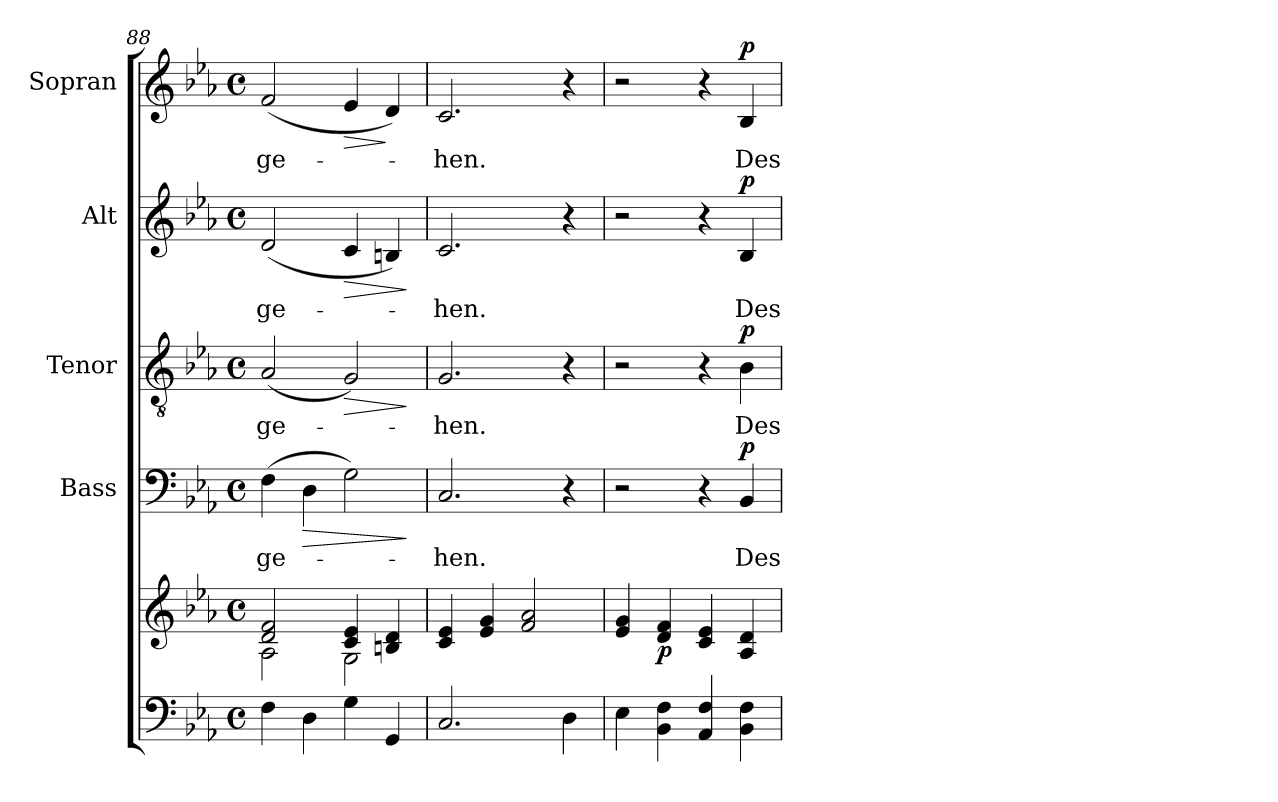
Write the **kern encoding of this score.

**kern	**kern	**dynam	**kern	**text	**dynam	**kern	**text	**dynam	**kern	**text	**dynam	**kern	**text	**dynam
*part5	*part5	*part5	*part4	*part4	*part4	*part3	*part3	*part3	*part2	*part2	*part2	*part1	*part1	*part1
*staff6	*staff5	*staff5/6	*staff4	*staff4	*staff4	*staff3	*staff3	*staff3	*staff2	*staff2	*staff2	*staff1	*staff1	*staff1
*	*	*	*I"Bass	*	*	*I"Tenor	*	*	*I"Alt	*	*	*I"Sopran	*	*
*	*	*	*I'B.	*	*	*I'T.	*	*	*I'A.	*	*	*I'S.	*	*
*clefF4	*clefG2	*	*clefF4	*	*	*clefGv2	*	*	*clefG2	*	*	*clefG2	*	*
*k[b-e-a-]	*k[b-e-a-]	*	*k[b-e-a-]	*	*	*k[b-e-a-]	*	*	*k[b-e-a-]	*	*	*k[b-e-a-]	*	*
*E-:	*E-:	*	*E-:	*	*	*E-:	*	*	*E-:	*	*	*E-:	*	*
*M4/4	*M4/4	*	*M4/4	*	*	*M4/4	*	*	*M4/4	*	*	*M4/4	*	*
*met(c)	*met(c)	*	*met(c)	*	*	*met(c)	*	*	*met(c)	*	*	*met(c)	*	*
=88	=88	=88	=88	=88	=88	=88	=88	=88	=88	=88	=88	=88	=88	=88
*	*^	*	*	*	*	*	*	*	*	*	*	*	*	*
!	!	!	!	!	!LO:LY:b	!	!	!LO:LY:b	!	!	!LO:LY:b	!	!	!LO:LY:b	!
4F\	2d/ 2f/	2A-\	.	(>4F\	-ge-	.	(<2A-/	-ge-	.	(<2d/	-ge-	.	(<2f/	-ge-	.
!	!	!	!	!	!	!LO:HP:b	!	!	!	!	!	!	!	!	!
4D\	.	.	.	4D\	.	>	.	.	.	.	.	.	.	.	.
!	!	!	!	!	!	!	!	!	!LO:HP:b	!	!	!LO:HP:b	!	!	!LO:HP:b
4G\	4c/ 4e-/	2G\	.	2G\)	.	.	2G/)	.	>	4c/	.	>	4e-/	.	>
4GG/	4Bn/ 4d/	.	.	.	.	.	.	.	.	4Bn/)	.	.	4d/)	.	]
*	*v	*v	*	*	*	*	*	*	*	*	*	*	*	*	*
.	.	.	.	.	]	.	.	]	.	.	]	.	.	.
=89	=89	=89	=89	=89	=89	=89	=89	=89	=89	=89	=89	=89	=89	=89
!	!	!	!	!LO:LY:b	!	!	!LO:LY:b	!	!	!LO:LY:b	!	!	!LO:LY:b	!
2.C/	4c/ 4e-/	.	2.C/	-hen.	.	2.G/	-hen.	.	2.c/	-hen.	.	2.c/	-hen.	.
.	4e-/ 4g/	.	.	.	.	.	.	.	.	.	.	.	.	.
.	2f/ 2a-/	.	.	.	.	.	.	.	.	.	.	.	.	.
4D\	.	.	4r	.	.	4r	.	.	4r	.	.	4r	.	.
!!LO:PB:g=z
=90	=90	=90	=90	=90	=90	=90	=90	=90	=90	=90	=90	=90	=90	=90
4E-\	4e-/ 4g/	.	2r	.	.	2r	.	.	2r	.	.	2r	.	.
!	!	!LO:DY:b	!	!	!	!	!	!	!	!	!	!	!	!
4BB-\ 4F\	4d/ 4f/	p	.	.	.	.	.	.	.	.	.	.	.	.
4AA-/ 4F/	4c/ 4e-/	.	4r	.	.	4r	.	.	4r	.	.	4r	.	.
!	!	!	!	!LO:LY:b	!LO:DY:a	!	!LO:LY:b	!LO:DY:a	!	!LO:LY:b	!LO:DY:a	!	!LO:LY:b	!LO:DY:a
4BB-\ 4F\	4A-/ 4d/	.	4BB-/	Des	p	4B-\	Des	p	4B-/	Des	p	4B-/	Des	p
=	=	=	=	=	=	=	=	=	=	=	=	=	=	=
*-	*-	*-	*-	*-	*-	*-	*-	*-	*-	*-	*-	*-	*-	*-
